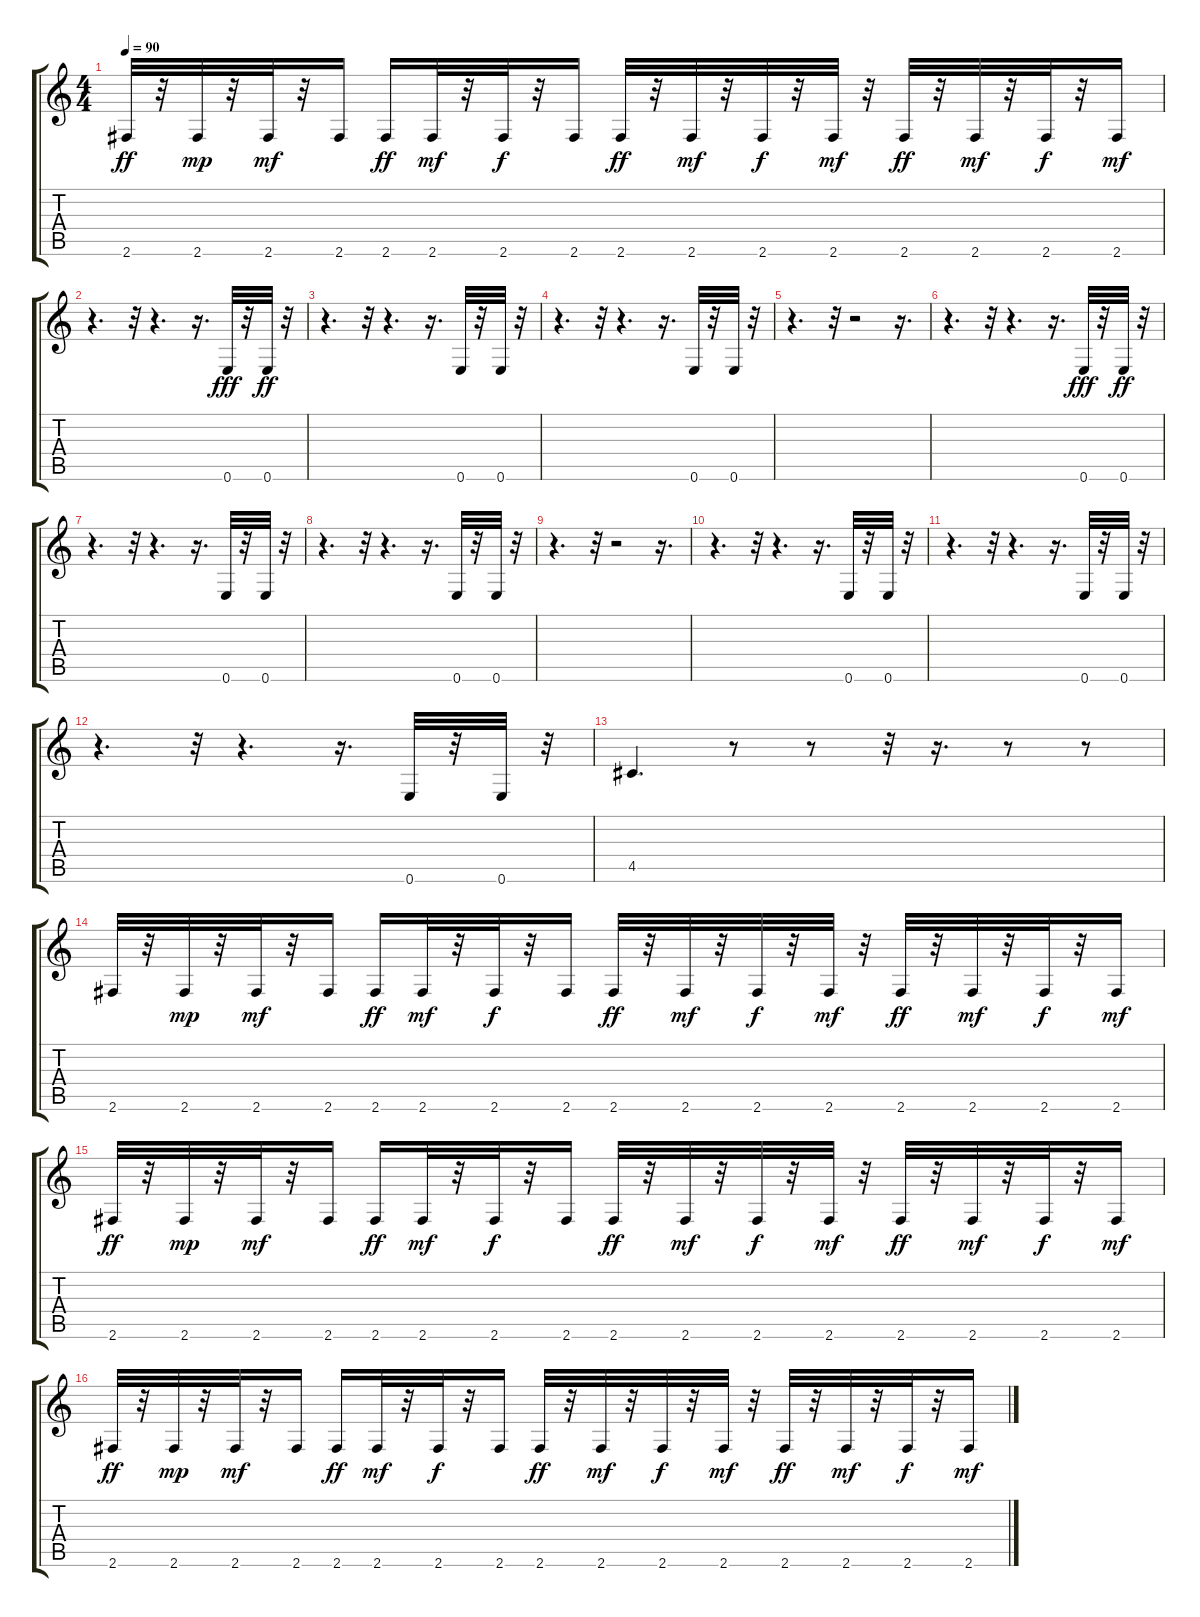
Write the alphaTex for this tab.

\track "" {instrument acousticguitarnylon}
\staff {score tabs}
\tuning (E4 B3 G3 D3 A2 E2) {hide}
\ts (4 4)
\tempo 90
\clef g2
\ks c
2.6.32{dy ff} r.32 2.6.32{dy mp} r.32 2.6.32{dy mf} r.32 2.6.16 2.6.16{dy ff} 2.6.32{dy mf} r.32 2.6.32{dy f} r.32 2.6.16 2.6.32{dy ff} r.32 2.6.32{dy mf} r.32 2.6.32{dy f} r.32 2.6.32{dy mf} r.32 2.6.32{dy ff} r.32 2.6.32{dy mf} r.32 2.6.32{dy f} r.32 2.6.16{dy mf} |
r.4{d} r.32 r.4{d} r.16{d} 0.6.32{dy fff} r.32 0.6.32{dy ff} r.32 |
r.4{d} r.32 r.4{d} r.16{d} 0.6.32 r.32 0.6.32 r.32 |
r.4{d} r.32 r.4{d} r.16{d} 0.6.32 r.32 0.6.32 r.32 |
r.4{d} r.32 r.2 r.16{d} |
r.4{d} r.32 r.4{d} r.16{d} 0.6.32{dy fff} r.32 0.6.32{dy ff} r.32 |
r.4{d} r.32 r.4{d} r.16{d} 0.6.32 r.32 0.6.32 r.32 |
r.4{d} r.32 r.4{d} r.16{d} 0.6.32 r.32 0.6.32 r.32 |
r.4{d} r.32 r.2 r.16{d} |
r.4{d} r.32 r.4{d} r.16{d} 0.6.32 r.32 0.6.32 r.32 |
r.4{d} r.32 r.4{d} r.16{d} 0.6.32 r.32 0.6.32 r.32 |
r.4{d} r.32 r.4{d} r.16{d} 0.6.32 r.32 0.6.32 r.32 |
4.5.4{d} r.8 r.8 r.32 r.16{d} r.8 r.8 |
2.6.32 r.32 2.6.32{dy mp} r.32 2.6.32{dy mf} r.32 2.6.16 2.6.16{dy ff} 2.6.32{dy mf} r.32 2.6.32{dy f} r.32 2.6.16 2.6.32{dy ff} r.32 2.6.32{dy mf} r.32 2.6.32{dy f} r.32 2.6.32{dy mf} r.32 2.6.32{dy ff} r.32 2.6.32{dy mf} r.32 2.6.32{dy f} r.32 2.6.16{dy mf} |
2.6.32{dy ff} r.32 2.6.32{dy mp} r.32 2.6.32{dy mf} r.32 2.6.16 2.6.16{dy ff} 2.6.32{dy mf} r.32 2.6.32{dy f} r.32 2.6.16 2.6.32{dy ff} r.32 2.6.32{dy mf} r.32 2.6.32{dy f} r.32 2.6.32{dy mf} r.32 2.6.32{dy ff} r.32 2.6.32{dy mf} r.32 2.6.32{dy f} r.32 2.6.16{dy mf} |
2.6.32{dy ff} r.32 2.6.32{dy mp} r.32 2.6.32{dy mf} r.32 2.6.16 2.6.16{dy ff} 2.6.32{dy mf} r.32 2.6.32{dy f} r.32 2.6.16 2.6.32{dy ff} r.32 2.6.32{dy mf} r.32 2.6.32{dy f} r.32 2.6.32{dy mf} r.32 2.6.32{dy ff} r.32 2.6.32{dy mf} r.32 2.6.32{dy f} r.32 2.6.16{dy mf}
